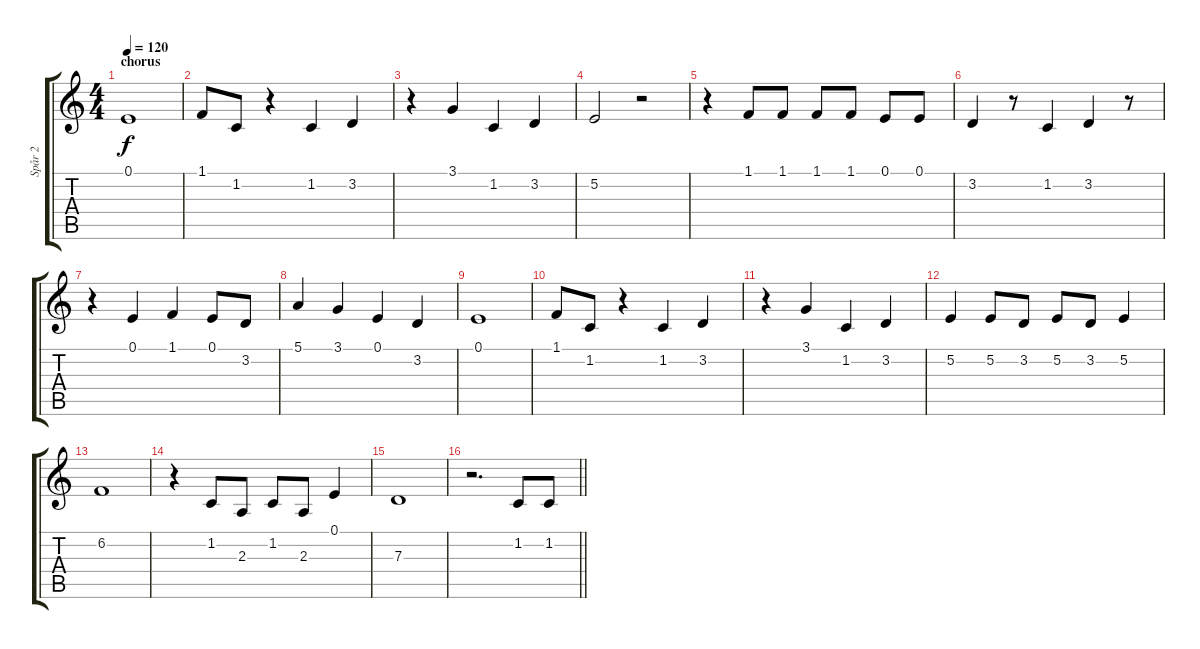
\track ("Spår 2" "Spår 2") {instrument lead6voice}
\staff {score tabs}
\tuning (E4 B3 G3 D3 A2 E2) {hide}
\ts (4 4)
\section ("" "chorus")
\tempo 120
\clef g2
\ks c
0.1.1{dy f} |
1.1.8 1.2.8 r.4 1.2.4 3.2.4 |
r.4 3.1.4 1.2.4 3.2.4 |
5.2.2 r.2 |
r.4 1.1.8 1.1.8 1.1.8 1.1.8 0.1.8 0.1.8 |
3.2.4 r.8 1.2.4 3.2.4 r.8 |
r.4 0.1.4 1.1.4 0.1.8 3.2.8 |
5.1.4 3.1.4 0.1.4 3.2.4 |
0.1.1 |
1.1.8 1.2.8 r.4 1.2.4 3.2.4 |
r.4 3.1.4 1.2.4 3.2.4 |
5.2.4 5.2.8 3.2.8 5.2.8 3.2.8 5.2.4 |
6.2.1 |
r.4 1.2.8 2.3.8 1.2.8 2.3.8 0.1.4 |
7.3.1 |
\barLineRight lightlight
r.2{d} 1.2.8 1.2.8
